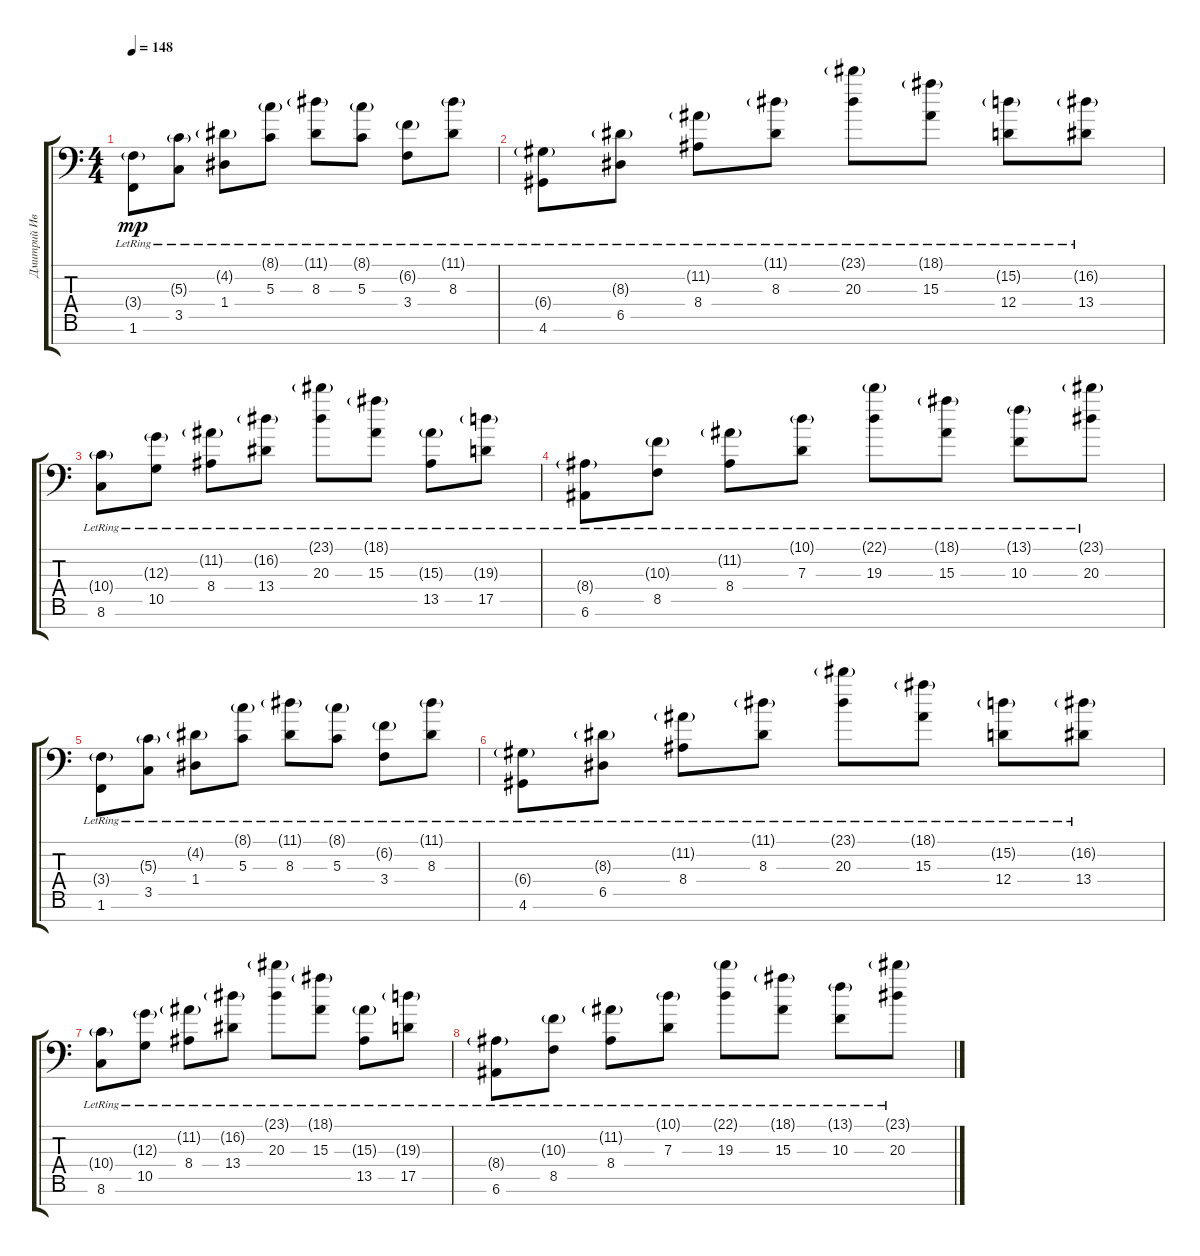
\track ("Дмитрий Иванов" "Дмитрий Ив") {instrument brightacousticpiano}
\staff {score tabs}
\tuning (E4 B3 G3 D3 A2 E2 A1) {hide}
\ts (4 4)
\tempo 148
\clef f4
\ks c
(3.4{g lr} 1.6{lr}).8{dy mp} (5.3{g lr} 3.5{lr}).8 (4.2{g lr} 1.4{lr}).8 (8.1{g lr} 5.3{lr}).8 (11.1{g lr} 8.3{lr}).8 (8.1{g lr} 5.3{lr}).8 (6.2{g lr} 3.4{lr}).8 (11.1{g lr} 8.3{lr}).8 |
(6.4{g lr} 4.6{lr}).8 (8.3{g lr} 6.5{lr}).8 (11.2{g lr} 8.4{lr}).8 (11.1{g lr} 8.3{lr}).8 (23.1{g lr} 20.3{lr}).8 (18.1{g lr} 15.3{lr}).8 (15.2{g lr} 12.4{lr}).8 (16.2{g lr} 13.4{lr}).8 |
(10.4{g lr} 8.6{lr}).8 (12.3{g lr} 10.5{lr}).8 (11.2{g lr} 8.4{lr}).8 (16.2{g lr} 13.4{lr}).8 (23.1{g lr} 20.3{lr}).8 (18.1{g lr} 15.3{lr}).8 (15.3{g lr} 13.5{lr}).8 (19.3{g lr} 17.5{lr}).8 |
(8.4{g lr} 6.6{lr}).8 (10.3{g lr} 8.5{lr}).8 (11.2{g lr} 8.4{lr}).8 (10.1{g lr} 7.3{lr}).8 (22.1{g lr} 19.3{lr}).8 (18.1{g lr} 15.3{lr}).8 (13.1{g lr} 10.3{lr}).8 (23.1{g lr} 20.3{lr}).8 |
(3.4{g lr} 1.6{lr}).8 (5.3{g lr} 3.5{lr}).8 (4.2{g lr} 1.4{lr}).8 (8.1{g lr} 5.3{lr}).8 (11.1{g lr} 8.3{lr}).8 (8.1{g lr} 5.3{lr}).8 (6.2{g lr} 3.4{lr}).8 (11.1{g lr} 8.3{lr}).8 |
(6.4{g lr} 4.6{lr}).8 (8.3{g lr} 6.5{lr}).8 (11.2{g lr} 8.4{lr}).8 (11.1{g lr} 8.3{lr}).8 (23.1{g lr} 20.3{lr}).8 (18.1{g lr} 15.3{lr}).8 (15.2{g lr} 12.4{lr}).8 (16.2{g lr} 13.4{lr}).8 |
(10.4{g lr} 8.6{lr}).8 (12.3{g lr} 10.5{lr}).8 (11.2{g lr} 8.4{lr}).8 (16.2{g lr} 13.4{lr}).8 (23.1{g lr} 20.3{lr}).8 (18.1{g lr} 15.3{lr}).8 (15.3{g lr} 13.5{lr}).8 (19.3{g lr} 17.5{lr}).8 |
(8.4{g lr} 6.6{lr}).8 (10.3{g lr} 8.5{lr}).8 (11.2{g lr} 8.4{lr}).8 (10.1{g lr} 7.3{lr}).8 (22.1{g lr} 19.3{lr}).8 (18.1{g lr} 15.3{lr}).8 (13.1{g lr} 10.3{lr}).8 (23.1{g lr} 20.3{lr}).8
